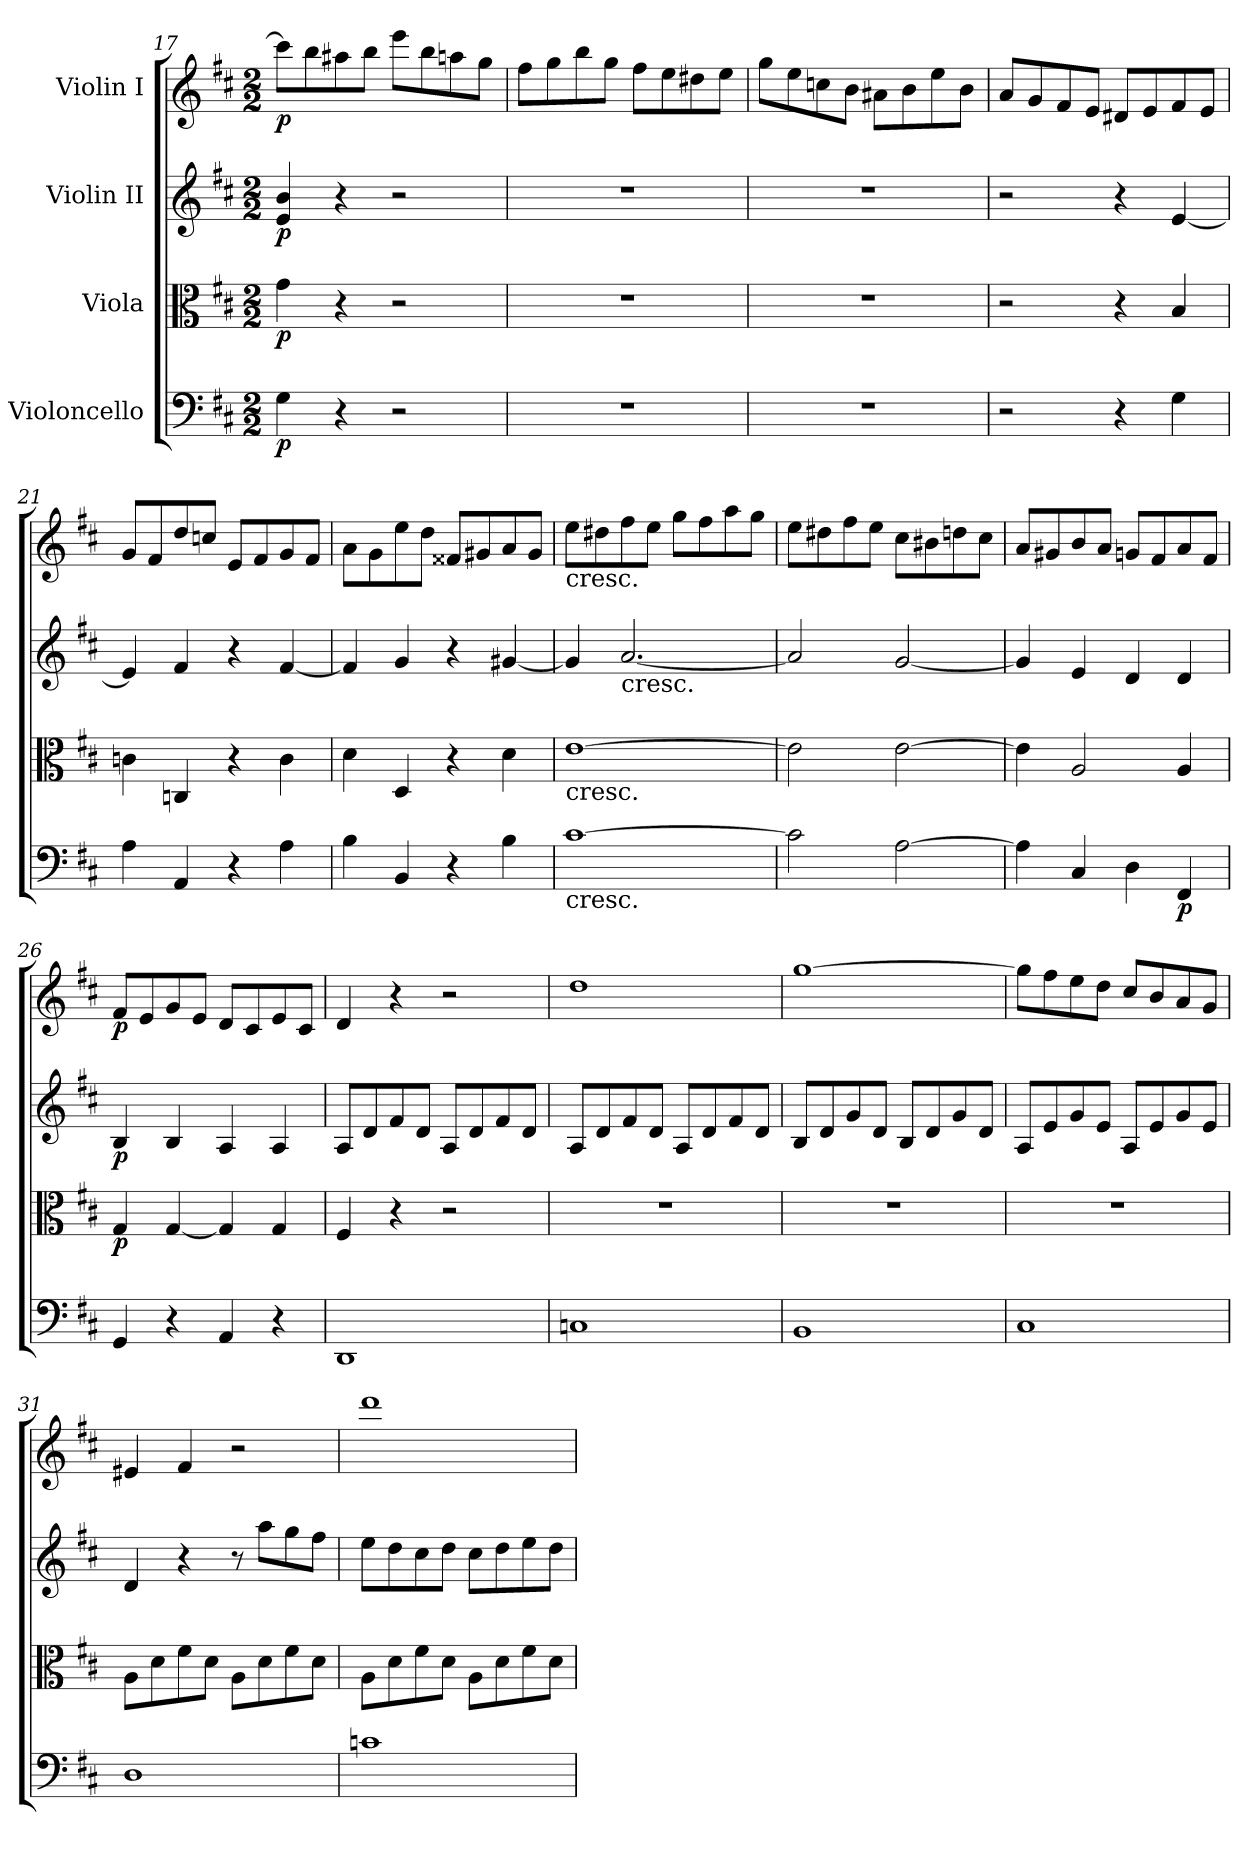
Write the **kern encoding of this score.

**kern	**dynam	**kern	**dynam	**kern	**dynam	**kern	**dynam
*part4	*part4	*part3	*part3	*part2	*part2	*part1	*part1
*staff4	*staff4	*staff3	*staff3	*staff2	*staff2	*staff1	*staff1
*I"Violoncello	*	*I"Viola	*	*I"Violin II	*	*I"Violin I	*
!!LO:LB:g=z
*clefF4	*	*clefC3	*	*clefG2	*	*clefG2	*
*k[f#c#]	*	*k[f#c#]	*	*k[f#c#]	*	*k[f#c#]	*
*M2/2	*	*M2/2	*	*M2/2	*	*M2/2	*
=17	=17	=17	=17	=17	=17	=17	=17
!	!LO:DY:b	!	!LO:DY:b	!	!LO:DY:b	!	!LO:DY:b
4G\	p	4g\	p	4e/ 4b/	p	8ccc\L]	p
.	.	.	.	.	.	8bb\	.
4r	.	4r	.	4r	.	8aa#X\	.
.	.	.	.	.	.	8bb\J	.
2r	.	2r	.	2r	.	8eee\L	.
.	.	.	.	.	.	8bb\	.
.	.	.	.	.	.	8aan\	.
.	.	.	.	.	.	8gg\J	.
=18	=18	=18	=18	=18	=18	=18	=18
1r	.	1r	.	1r	.	8ff#\L	.
.	.	.	.	.	.	8gg\	.
.	.	.	.	.	.	8bb\	.
.	.	.	.	.	.	8gg\J	.
.	.	.	.	.	.	8ff#\L	.
.	.	.	.	.	.	8ee\	.
.	.	.	.	.	.	8dd#X\	.
.	.	.	.	.	.	8ee\J	.
=19	=19	=19	=19	=19	=19	=19	=19
1r	.	1r	.	1r	.	8gg\L	.
.	.	.	.	.	.	8ee\	.
.	.	.	.	.	.	8ccn\	.
.	.	.	.	.	.	8b\J	.
.	.	.	.	.	.	8a#X\L	.
.	.	.	.	.	.	8b\	.
.	.	.	.	.	.	8ee\	.
.	.	.	.	.	.	8b\J	.
!!LO:PB:g=z
=20	=20	=20	=20	=20	=20	=20	=20
2r	.	2r	.	2r	.	8a/L	.
.	.	.	.	.	.	8g/	.
.	.	.	.	.	.	8f#/	.
.	.	.	.	.	.	8e/J	.
4r	.	4r	.	4r	.	8d#X/L	.
.	.	.	.	.	.	8e/	.
4G\	.	4B/	.	[4e/	.	8f#/	.
.	.	.	.	.	.	8e/J	.
!!LO:LB:g=z
=21	=21	=21	=21	=21	=21	=21	=21
4A\	.	4cn\	.	4e/]	.	8g/L	.
.	.	.	.	.	.	8f#/	.
4AA/	.	4Cn/	.	4f#/	.	8dd/	.
.	.	.	.	.	.	8ccn/J	.
4r	.	4r	.	4r	.	8e/L	.
.	.	.	.	.	.	8f#/	.
4A\	.	4c\	.	[4f#/	.	8g/	.
.	.	.	.	.	.	8f#/J	.
=22	=22	=22	=22	=22	=22	=22	=22
4B\	.	4d\	.	4f#/]	.	8a\L	.
.	.	.	.	.	.	8g\	.
4BB/	.	4D/	.	4g/	.	8ee\	.
.	.	.	.	.	.	8dd\J	.
4r	.	4r	.	4r	.	8f##X/L	.
.	.	.	.	.	.	8g#X/	.
4B\	.	4d\	.	[4g#X/	.	8a/	.
.	.	.	.	.	.	8g#/J	.
=23	=23	=23	=23	=23	=23	=23	=23
!	!	!	!	!	!	!LO:TX:b:t=cresc.	!
!	!	!LO:TX:b:t=cresc.	!	!	!	!	!
!LO:TX:b:t=cresc.	!	!	!	!	!	!	!
[1c#	.	[1e	.	4g#/]	.	8ee\L	.
.	.	.	.	.	.	8dd#X\	.
!	!	!	!	!LO:TX:b:t=cresc.	!	!	!
.	.	.	.	[2.a/	.	8ff#\	.
.	.	.	.	.	.	8ee\J	.
.	.	.	.	.	.	8gg\L	.
.	.	.	.	.	.	8ff#\	.
.	.	.	.	.	.	8aa\	.
.	.	.	.	.	.	8gg\J	.
!!LO:PB:g=z
=24	=24	=24	=24	=24	=24	=24	=24
2c#\]	.	2e\]	.	2a/]	.	8ee\L	.
.	.	.	.	.	.	8dd#X\	.
.	.	.	.	.	.	8ff#\	.
.	.	.	.	.	.	8ee\J	.
[2A\	.	[2e\	.	[2g/	.	8cc#\L	.
.	.	.	.	.	.	8b#X\	.
.	.	.	.	.	.	8ddn\	.
.	.	.	.	.	.	8cc#\J	.
!!LO:PB:g=z
=25	=25	=25	=25	=25	=25	=25	=25
4A\]	.	4e\]	.	4g/]	.	8a/L	.
.	.	.	.	.	.	8g#X/	.
4C#/	.	2A/	.	4e/	.	8b/	.
.	.	.	.	.	.	8a/J	.
4D\	.	.	.	4d/	.	8gn/L	.
.	.	.	.	.	.	8f#/	.
!	!LO:DY:b	!	!	!	!	!	!
4FF#/	p	4A/	.	4d/	.	8a/	.
.	.	.	.	.	.	8f#/J	.
=26	=26	=26	=26	=26	=26	=26	=26
!	!	!	!LO:DY:b	!	!LO:DY:b	!	!LO:DY:b
4GG/	.	4G/	p	4B/	p	8f#/L	p
.	.	.	.	.	.	8e/	.
4r	.	[4G/	.	4B/	.	8g/	.
.	.	.	.	.	.	8e/J	.
4AA/	.	4G/]	.	4A/	.	8d/L	.
.	.	.	.	.	.	8c#/	.
4r	.	4G/	.	4A/	.	8e/	.
.	.	.	.	.	.	8c#/J	.
=27	=27	=27	=27	=27	=27	=27	=27
1DD	.	4F#/	.	8A/L	.	4d/	.
.	.	.	.	8d/	.	.	.
.	.	4r	.	8f#/	.	4r	.
.	.	.	.	8d/J	.	.	.
.	.	2r	.	8A/L	.	2r	.
.	.	.	.	8d/	.	.	.
.	.	.	.	8f#/	.	.	.
.	.	.	.	8d/J	.	.	.
=28	=28	=28	=28	=28	=28	=28	=28
1Cn	.	1r	.	8A/L	.	1dd	.
.	.	.	.	8d/	.	.	.
.	.	.	.	8f#/	.	.	.
.	.	.	.	8d/J	.	.	.
.	.	.	.	8A/L	.	.	.
.	.	.	.	8d/	.	.	.
.	.	.	.	8f#/	.	.	.
.	.	.	.	8d/J	.	.	.
!!LO:LB:g=z
=29	=29	=29	=29	=29	=29	=29	=29
1BB	.	1r	.	8B/L	.	[1gg	.
.	.	.	.	8d/	.	.	.
.	.	.	.	8g/	.	.	.
.	.	.	.	8d/J	.	.	.
.	.	.	.	8B/L	.	.	.
.	.	.	.	8d/	.	.	.
.	.	.	.	8g/	.	.	.
.	.	.	.	8d/J	.	.	.
=30	=30	=30	=30	=30	=30	=30	=30
1C#	.	1r	.	8A/L	.	8gg\L]	.
.	.	.	.	8e/	.	8ff#\	.
.	.	.	.	8g/	.	8ee\	.
.	.	.	.	8e/J	.	8dd\J	.
.	.	.	.	8A/L	.	8cc#/L	.
.	.	.	.	8e/	.	8b/	.
.	.	.	.	8g/	.	8a/	.
.	.	.	.	8e/J	.	8g/J	.
=31	=31	=31	=31	=31	=31	=31	=31
1D	.	8A\L	.	4d/	.	4e#X/	.
.	.	8d\	.	.	.	.	.
.	.	8f#\	.	4r	.	4f#/	.
.	.	8d\J	.	.	.	.	.
.	.	8A\L	.	8r	.	2r	.
.	.	8d\	.	8aa\L	.	.	.
.	.	8f#\	.	8gg\	.	.	.
.	.	8d\J	.	8ff#\J	.	.	.
=32	=32	=32	=32	=32	=32	=32	=32
1cn	.	8A\L	.	8ee\L	.	1ddd	.
.	.	8d\	.	8dd\	.	.	.
.	.	8f#\	.	8cc#\	.	.	.
.	.	8d\J	.	8dd\J	.	.	.
.	.	8A\L	.	8cc#\L	.	.	.
.	.	8d\	.	8dd\	.	.	.
.	.	8f#\	.	8ee\	.	.	.
.	.	8d\J	.	8dd\J	.	.	.
=	=	=	=	=	=	=	=
*-	*-	*-	*-	*-	*-	*-	*-
